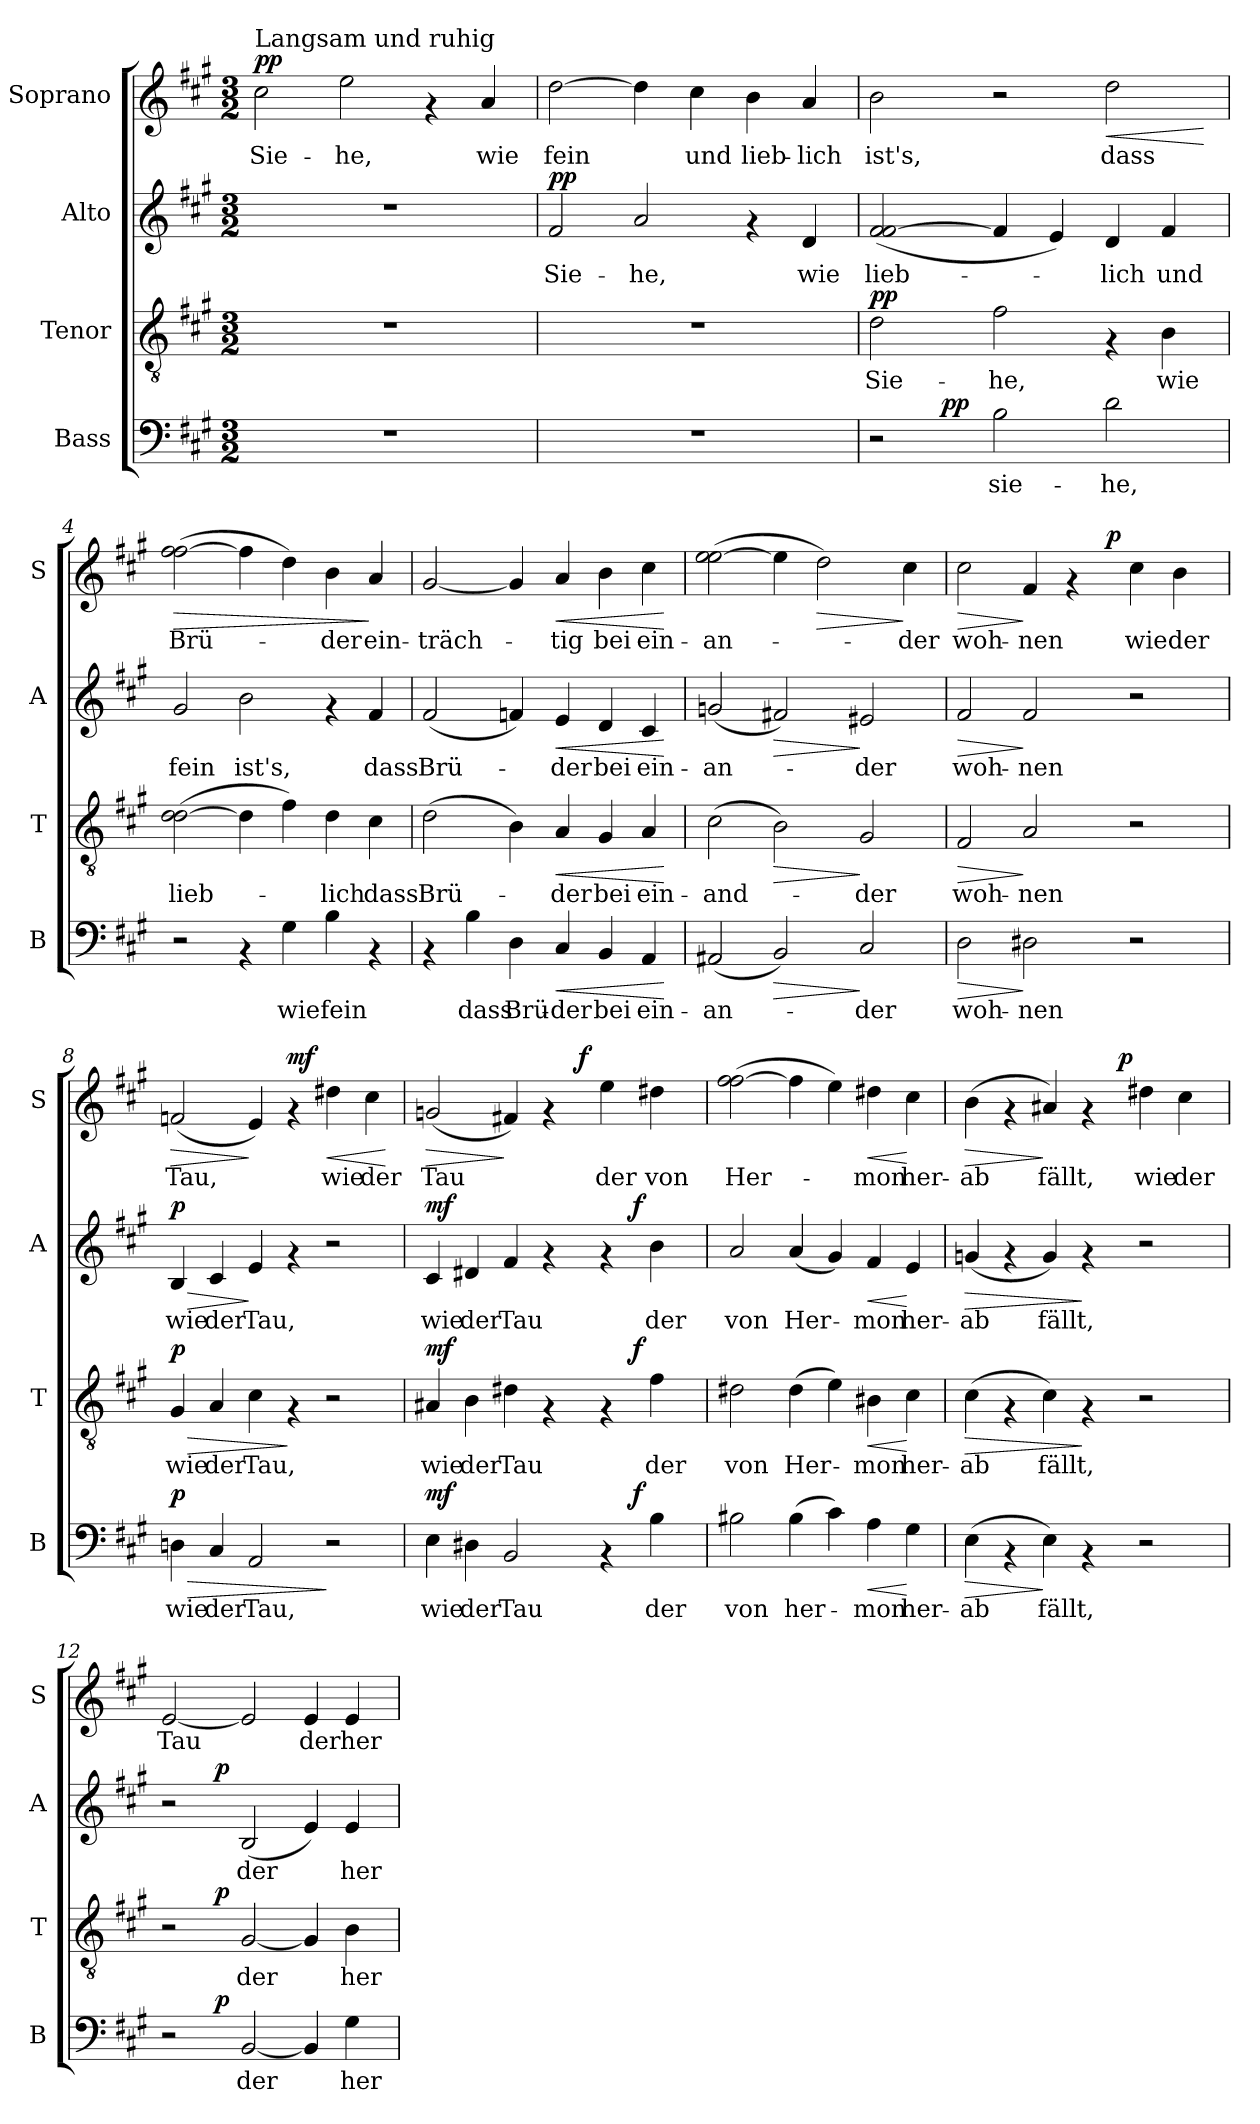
**kern	**text	**dynam	**kern	**text	**dynam	**kern	**text	**dynam	**kern	**text	**dynam
*part4	*part4	*part4	*part3	*part3	*part3	*part2	*part2	*part2	*part1	*part1	*part1
*staff4	*staff4	*staff4	*staff3	*staff3	*staff3	*staff2	*staff2	*staff2	*staff1	*staff1	*staff1
*I"Bass	*	*	*I"Tenor	*	*	*I"Alto	*	*	*I"Soprano	*	*
*I'B	*	*	*I'T	*	*	*I'A	*	*	*I'S	*	*
*clefF4	*	*	*clefGv2	*	*	*clefG2	*	*	*clefG2	*	*
*k[f#c#g#]	*	*	*k[f#c#g#]	*	*	*k[f#c#g#]	*	*	*k[f#c#g#]	*	*
*A:	*	*	*A:	*	*	*A:	*	*	*A:	*	*
*M3/2	*	*	*M3/2	*	*	*M3/2	*	*	*M3/2	*	*
=1	=1	=1	=1	=1	=1	=1	=1	=1	=1	=1	=1
!	!	!	!	!	!	!	!	!	!LO:TX:a:t=Langsam und ruhig	!	!
!	!	!	!	!	!	!	!	!	!	!LO:LY:b	!LO:DY:a
1.r	.	.	1.r	.	.	1.r	.	.	2cc#\	Sie-	pp
!	!	!	!	!	!	!	!	!	!	!LO:LY:b	!
.	.	.	.	.	.	.	.	.	2ee\	-he,	.
.	.	.	.	.	.	.	.	.	4rf	.	.
!	!	!	!	!	!	!	!	!	!	!LO:LY:b	!
.	.	.	.	.	.	.	.	.	4a/	wie	.
=2	=2	=2	=2	=2	=2	=2	=2	=2	=2	=2	=2
!	!	!	!	!	!	!	!LO:LY:b	!LO:DY:a	!	!LO:LY:b	!
1.r	.	.	1.r	.	.	2f#/	Sie-	pp	[>2dd\	fein	.
!	!	!	!	!	!	!	!LO:LY:b	!	!	!	!
.	.	.	.	.	.	2a/	-he,	.	4dd\]	.	.
!	!	!	!	!	!	!	!	!	!	!LO:LY:b	!
.	.	.	.	.	.	.	.	.	4cc#\	und	.
!	!	!	!	!	!	!	!	!	!	!LO:LY:b	!
.	.	.	.	.	.	4rf	.	.	4b\	lieb-	.
!	!	!	!	!	!	!	!LO:LY:b	!	!	!LO:LY:b	!
.	.	.	.	.	.	4d/	wie	.	4a/	-lich	.
=3	=3	=3	=3	=3	=3	=3	=3	=3	=3	=3	=3
!	!	!	!	!LO:LY:b	!LO:DY:a	!	!LO:LY:b	!	!	!LO:LY:b	!
*^	*	*	*	*	*	*	*	*	*	*	*
2r	4ryy	.	.	2d\	Sie-	pp	(<2f#/ [<2f#/	lieb-	.	2b\	ist's,	.
.	32ryy	.	.	.	.	.	.	.	.	.	.	.
!	!	!	!LO:DY:a	!	!	!	!	!	!	!	!	!
.	1ryy	.	pp	.	.	.	.	.	.	.	.	.
!	!	!LO:LY:b	!	!	!LO:LY:b	!	!	!	!	!	!	!
2B\	.	sie-	.	2f#\	-he,	.	4f#/]	.	.	2r	.	.
.	.	.	.	.	.	.	4e/)	.	.	.	.	.
!	!	!LO:LY:b	!	!	!	!	!	!LO:LY:b	!	!	!LO:LY:b	!LO:HP:b
2d\	.	-he,	.	4rF	.	.	4d/	-lich	.	2dd\	dass	<
!	!	!	!	!	!LO:LY:b	!	!	!LO:LY:b	!	!	!	!
.	.	.	.	4B\	wie	.	4f#/	und	.	.	.	.
.	8..ryy	.	.	.	.	.	.	.	.	.	.	.
.	.	.	.	.	.	.	.	.	.	.	.	[
=4	=4	=4	=4	=4	=4	=4	=4	=4	=4	=4	=4	=4
!	!	!	!	!	!LO:LY:b	!	!	!LO:LY:b	!	!	!LO:LY:b	!LO:HP:b
*v	*v	*	*	*	*	*	*	*	*	*	*	*
2r	.	.	(>2d\ [>2d\	lieb-	.	2g#/	fein	.	(<2ff#\ [<2ff#\	Brü-	>
!	!	!	!	!	!	!	!LO:LY:b	!	!	!	!
4rAA	.	.	4d\]	.	.	2b\	ist's,	.	4ff#\]	.	.
!	!LO:LY:b	!	!	!	!	!	!	!	!	!	!
4G#\	wie	.	4f#\)	.	.	.	.	.	4dd\)	.	.
!	!LO:LY:b	!	!	!LO:LY:b	!	!	!	!	!	!LO:LY:b	!
4B\	fein	.	4d\	-lich	.	4rf	.	.	4b\	-der	.
!	!	!	!	!LO:LY:b	!	!	!LO:LY:b	!	!	!LO:LY:b	!
4rAA	.	.	4c#\	dass	.	4f#/	dass	.	4a/	ein-	]
!!LO:LB:g=z
=5	=5	=5	=5	=5	=5	=5	=5	=5	=5	=5	=5
!	!	!	!	!LO:LY:b	!	!	!LO:LY:b	!	!	!LO:LY:b	!
4rAA	.	.	(>2d\	Brü-	.	(<2f#/	Brü-	.	[<2g#/	-träch-	.
!	!LO:LY:b	!	!	!	!	!	!	!	!	!	!
4B\	dass	.	.	.	.	.	.	.	.	.	.
!	!LO:LY:b	!	!	!	!	!	!	!	!	!	!
4D\	Brü-	.	4B\)	.	.	4fn/)	.	.	4g#/]	.	.
!	!LO:LY:b	!LO:HP:b	!	!LO:LY:b	!LO:HP:b	!	!LO:LY:b	!LO:HP:b	!	!LO:LY:b	!LO:HP:b
4C#/	-der	<	4A/	-der	<	4e/	-der	<	4a/	-tig	<
!	!LO:LY:b	!	!	!LO:LY:b	!	!	!LO:LY:b	!	!	!LO:LY:b	!
4BB/	bei	.	4G#/	bei	.	4d/	bei	.	4b\	bei	.
!	!LO:LY:b	!	!	!LO:LY:b	!	!	!LO:LY:b	!	!	!LO:LY:b	!
4AA/	ein-	.	4A/	ein-	.	4c#/	ein-	.	4cc#\	ein-	.
.	.	[	.	.	[	.	.	[	.	.	[
=6	=6	=6	=6	=6	=6	=6	=6	=6	=6	=6	=6
!	!LO:LY:b	!	!	!LO:LY:b	!	!	!LO:LY:b	!	!	!LO:LY:b	!
(<2AA#X/	-an-	.	(>2c#\	-and-	.	(<2gn/	-an-	.	(>2ee\ [>2ee\	-an-	.
!	!	!LO:HP:b	!	!	!LO:HP:b	!	!	!LO:HP:b	!	!	!
2BB/)	.	>	2B\)	.	>	2f#X/)	.	>	4ee\]	.	.
!	!	!	!	!	!	!	!	!	!	!	!LO:HP:b
.	.	.	.	.	.	.	.	.	2dd\)	.	>
!	!LO:LY:b	!	!	!LO:LY:b	!	!	!LO:LY:b	!	!	!	!
2C#/	-der	]	2G#/	-der	]	2e#X/	-der	]	.	.	.
!	!	!	!	!	!	!	!	!	!	!LO:LY:b	!
.	.	.	.	.	.	.	.	.	4cc#\	-der	]
=7	=7	=7	=7	=7	=7	=7	=7	=7	=7	=7	=7
!	!LO:LY:b	!LO:HP:b	!	!LO:LY:b	!LO:HP:b	!	!LO:LY:b	!LO:HP:b	!	!LO:LY:b	!LO:HP:b
*	*	*	*	*	*	*	*	*	*^	*	*
2D\	woh-	>	2F#/	woh-	>	2f#/	woh-	>	2cc#\	2ryy	woh-	>
!	!LO:LY:b	!	!	!LO:LY:b	!	!	!LO:LY:b	!	!	!	!LO:LY:b	!
2D#X\	-nen	]	2A/	-nen	]	2f#/	-nen	]	4f#/	4ryy	-nen	]
.	.	.	.	.	.	.	.	.	4rf	8ryy	.	.
.	.	.	.	.	.	.	.	.	.	32ryy	.	.
!	!	!	!	!	!	!	!	!	!	!	!	!LO:DY:a
.	.	.	.	.	.	.	.	.	.	2ryy	.	p
!	!	!	!	!	!	!	!	!	!	!	!LO:LY:b	!
2r	.	.	2r	.	.	2r	.	.	4cc#\	.	wie	.
!	!	!	!	!	!	!	!	!	!	!	!LO:LY:b	!
.	.	.	.	.	.	.	.	.	4b\	.	der	.
.	.	.	.	.	.	.	.	.	.	16.ryy	.	.
=8	=8	=8	=8	=8	=8	=8	=8	=8	=8	=8	=8	=8
!	!LO:LY:b	!LO:HP:b	!	!LO:LY:b	!LO:HP:b	!	!LO:LY:b	!LO:HP:b	!	!	!LO:LY:b	!LO:HP:b
!	!	!LO:DY:n=1:a	!	!	!LO:DY:n=1:a	!	!	!LO:DY:n=1:a	!	!	!	!
*	*	*	*	*	*	*	*	*	*v	*v	*	*
4Dn\	wie	> p	4G#/	wie	> p	4B/	wie	> p	(<2fn/	Tau,	>
!	!LO:LY:b	!	!	!LO:LY:b	!	!	!LO:LY:b	!	!	!	!
4C#/	der	.	4A/	der	.	4c#/	der	.	.	.	.
!	!LO:LY:b	!	!	!LO:LY:b	!	!	!LO:LY:b	!	!	!	!
2AA/	Tau,	.	4c#\	Tau,	.	4e/	Tau,	]	4e/)	.	]
!	!	!	!	!	!	!	!	!	!	!	!LO:DY:a
.	.	.	4rF	.	]	4rf	.	.	4rf	.	mf
!	!	!	!	!	!	!	!	!	!	!LO:LY:b	!LO:HP:b
2r	.	]	2r	.	.	2r	.	.	4dd#X\	wie	<
!	!	!	!	!	!	!	!	!	!	!LO:LY:b	!
.	.	.	.	.	.	.	.	.	4cc#\	der	.
.	.	.	.	.	.	.	.	.	.	.	[
!!LO:PB:g=z
=9	=9	=9	=9	=9	=9	=9	=9	=9	=9	=9	=9
!	!LO:LY:b	!LO:DY:a	!	!LO:LY:b	!LO:DY:a	!	!LO:LY:b	!LO:DY:a	!	!LO:LY:b	!LO:HP:b
*^	*	*	*^	*	*	*^	*	*	*^	*	*
4E\	1ryy	wie	mf	4A#X/	1ryy	wie	mf	4c#/	1ryy	wie	mf	(<2gn/	2ryy	Tau	>
!	!	!LO:LY:b	!	!	!	!LO:LY:b	!	!	!	!LO:LY:b	!	!	!	!	!
4D#X\	.	der	.	4B\	.	der	.	4d#X/	.	der	.	.	.	.	.
!	!	!LO:LY:b	!	!	!	!LO:LY:b	!	!	!	!LO:LY:b	!	!	!	!	!
2BB/	.	Tau	.	4d#X\	.	Tau	.	4f#/	.	Tau	.	4f#X/)	4ryy	.	]
.	.	.	.	4rF	.	.	.	4rf	.	.	.	4rf	8ryy	.	.
.	.	.	.	.	.	.	.	.	.	.	.	.	32ryy	.	.
!	!	!	!	!	!	!	!	!	!	!	!	!	!	!	!LO:DY:a
.	.	.	.	.	.	.	.	.	.	.	.	.	2ryy	.	f
!	!	!	!	!	!	!	!	!	!	!	!	!	!	!LO:LY:b	!
4rAA	8.ryy	.	.	4rF	8.ryy	.	.	4rf	8.ryy	.	.	4ee\	.	der	.
!	!	!	!LO:DY:a	!	!	!	!LO:DY:a	!	!	!	!LO:DY:a	!	!	!	!
.	4ryy	.	f	.	4ryy	.	f	.	4ryy	.	f	.	.	.	.
!	!	!LO:LY:b	!	!	!	!LO:LY:b	!	!	!	!LO:LY:b	!	!	!	!LO:LY:b	!
4B\	.	der	.	4f#\	.	der	.	4b\	.	der	.	4dd#X\	.	von	.
.	.	.	.	.	.	.	.	.	.	.	.	.	16.ryy	.	.
.	16ryy	.	.	.	16ryy	.	.	.	16ryy	.	.	.	.	.	.
=10	=10	=10	=10	=10	=10	=10	=10	=10	=10	=10	=10	=10	=10	=10	=10
!	!	!LO:LY:b	!	!	!	!LO:LY:b	!	!	!	!LO:LY:b	!	!	!	!LO:LY:b	!
*v	*v	*	*	*	*	*	*	*v	*v	*	*	*v	*v	*	*
*	*	*	*v	*v	*	*	*	*	*	*	*	*
2B#X\	von	.	2d#X\	von	.	2a/	von	.	(>2ff#\ [>2ff#\	Her-	.
!	!LO:LY:b	!	!	!LO:LY:b	!	!	!LO:LY:b	!	!	!	!
(>4B#\	her-	.	(>4d#\	Her-	.	(<4a/	Her-	.	4ff#\]	.	.
4c#\)	.	.	4e\)	.	.	4g#/)	.	.	4ee\)	.	.
!	!LO:LY:b	!LO:HP:b	!	!LO:LY:b	!LO:HP:b	!	!LO:LY:b	!LO:HP:b	!	!LO:LY:b	!LO:HP:b
4A\	-mon	<	4B#X\	-mon	<	4f#/	-mon	<	4dd#X\	-mon	<
!	!LO:LY:b	!	!	!LO:LY:b	!	!	!LO:LY:b	!	!	!LO:LY:b	!
4G#\	her-	[	4c#\	her-	[	4e/	her-	[	4cc#\	her-	[
=11	=11	=11	=11	=11	=11	=11	=11	=11	=11	=11	=11
!	!LO:LY:b	!LO:HP:b	!	!LO:LY:b	!LO:HP:b	!	!LO:LY:b	!LO:HP:b	!	!LO:LY:b	!LO:HP:b
*	*	*	*	*	*	*	*	*	*^	*	*
(>4E\	-ab	>	(>4c#\	-ab	>	(<4gn/	-ab	>	(>4b\	2ryy	-ab	>
4rAA	.	.	4rF	.	.	4rf	.	.	4rf	.	.	.
!	!LO:LY:b	!	!	!LO:LY:b	!	!	!LO:LY:b	!	!	!	!LO:LY:b	!
4E\)	fällt,	]	4c#\)	fällt,	.	4g/)	fällt,	.	4a#X/)	4ryy	fällt,	]
4rAA	.	.	4rF	.	]	4rf	.	]	4rf	8ryy	.	.
.	.	.	.	.	.	.	.	.	.	32ryy	.	.
!	!	!	!	!	!	!	!	!	!	!	!	!LO:DY:a
.	.	.	.	.	.	.	.	.	.	2ryy	.	p
!	!	!	!	!	!	!	!	!	!	!	!LO:LY:b	!
2r	.	.	2r	.	.	2r	.	.	4dd#X\	.	wie	.
!	!	!	!	!	!	!	!	!	!	!	!LO:LY:b	!
.	.	.	.	.	.	.	.	.	4cc#\	.	der	.
.	.	.	.	.	.	.	.	.	.	16.ryy	.	.
=12	=12	=12	=12	=12	=12	=12	=12	=12	=12	=12	=12	=12
!	!	!	!	!	!	!	!	!	!	!	!LO:LY:b	!
*^	*	*	*^	*	*	*^	*	*	*v	*v	*	*
2r	4.ryy	.	.	2r	4.ryy	.	.	2r	4.ryy	.	.	[<2e/	Tau	.
!	!	!	!LO:DY:a	!	!	!	!LO:DY:a	!	!	!	!LO:DY:a	!	!	!
.	1ryy	.	p	.	1ryy	.	p	.	1ryy	.	p	.	.	.
!	!	!LO:LY:b	!	!	!	!LO:LY:b	!	!	!	!LO:LY:b	!	!	!	!
[<2BB/	.	der	.	[<2G#/	.	der	.	(<2B/	.	der	.	2e/]	.	.
!	!	!	!	!	!	!	!	!	!	!	!	!	!LO:LY:b	!
4BB/]	.	.	.	4G#/]	.	.	.	4e/)	.	.	.	4e/	der	.
!	!	!LO:LY:b	!	!	!	!LO:LY:b	!	!	!	!LO:LY:b	!	!	!LO:LY:b	!
4G#\	.	her-	.	4B\	.	her-	.	4e/	.	her-	.	4e/	her-	.
.	8ryy	.	.	.	8ryy	.	.	.	8ryy	.	.	.	.	.
*v	*v	*	*	*	*	*	*	*v	*v	*	*	*	*	*
*	*	*	*v	*v	*	*	*	*	*	*	*	*
=	=	=	=	=	=	=	=	=	=	=	=
*-	*-	*-	*-	*-	*-	*-	*-	*-	*-	*-	*-
